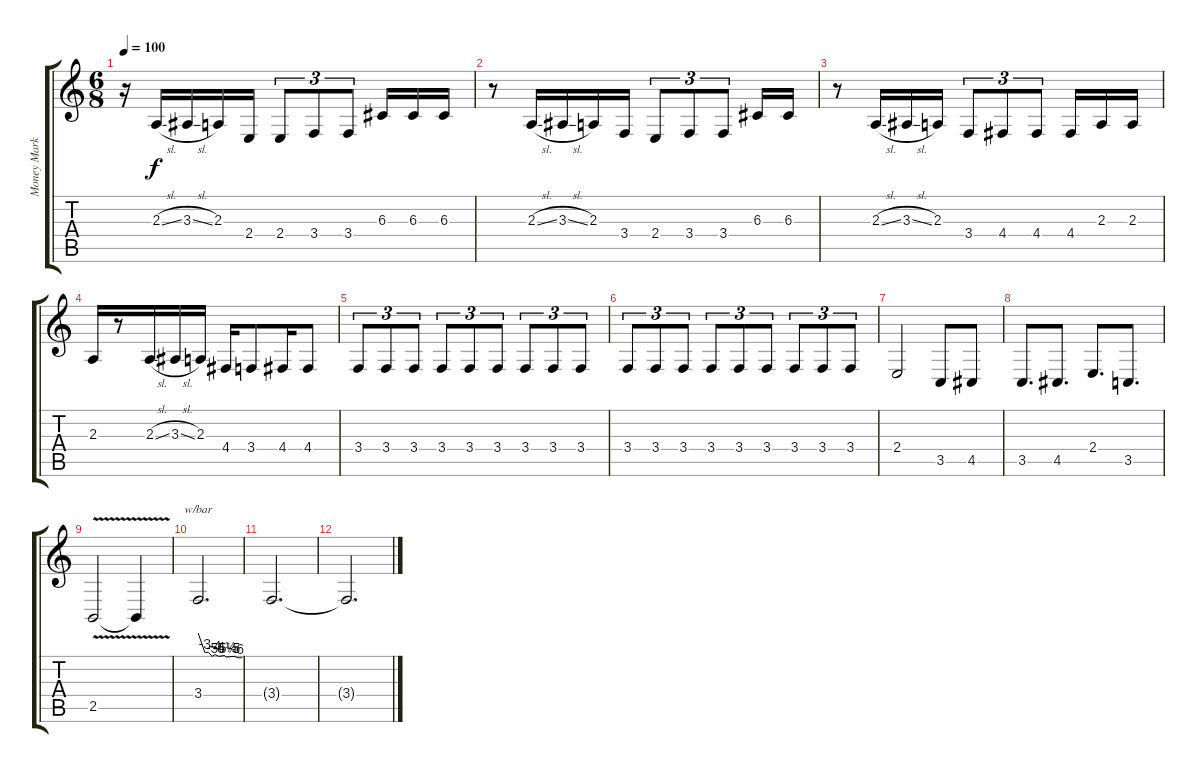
\track ("Money Mark" "Money Mark") {instrument drawbarorgan}
\staff {score tabs}
\tuning (E4 B3 G3 D3 A2 E2) {hide}
\ts (6 8)
\tempo 100
\clef g2
\ks c
r.16{dy f} 2.3{sl}.16 3.3{sl}.16 2.3.16 2.4.16 2.4.8{tu (3 2)} 3.4.8{tu (3 2)} 3.4.8{tu (3 2)} 6.3.16 6.3.16 6.3.16 |
r.8 2.3{sl}.16 3.3{sl}.16 2.3.16 3.4.16 2.4.8{tu (3 2)} 3.4.8{tu (3 2)} 3.4.8{tu (3 2)} 6.3.16 6.3.16 |
r.8 2.3{sl}.16 3.3{sl}.16 2.3.16 3.4.8{tu (3 2)} 4.4.8{tu (3 2)} 4.4.8{tu (3 2)} 4.4.16 2.3.16 2.3.16 |
2.3.16 r.8 2.3{sl}.16 3.3{sl}.16 2.3.16 4.4.16 3.4.8 4.4.16 4.4.8 |
3.4.8{tu (3 2)} 3.4.8{tu (3 2)} 3.4.8{tu (3 2)} 3.4.8{tu (3 2)} 3.4.8{tu (3 2)} 3.4.8{tu (3 2)} 3.4.8{tu (3 2)} 3.4.8{tu (3 2)} 3.4.8{tu (3 2)} |
3.4.8{tu (3 2)} 3.4.8{tu (3 2)} 3.4.8{tu (3 2)} 3.4.8{tu (3 2)} 3.4.8{tu (3 2)} 3.4.8{tu (3 2)} 3.4.8{tu (3 2)} 3.4.8{tu (3 2)} 3.4.8{tu (3 2)} |
2.4.2 3.5.8 4.5.8 |
3.5.8{d} 4.5.8{d} 2.4.8{d} 3.5.8{d} |
2.5{v}.2 2.5{t}.4 |
3.4.2{d tbe (custom default 0 0 9 -12 14 -12 19 -20 23 -16 28 -20 36 -18 38 -22 49 -20 54 -24 56 -24 60 -24)} |
3.4{t}.2{d} |
3.4{t}.2{d}
